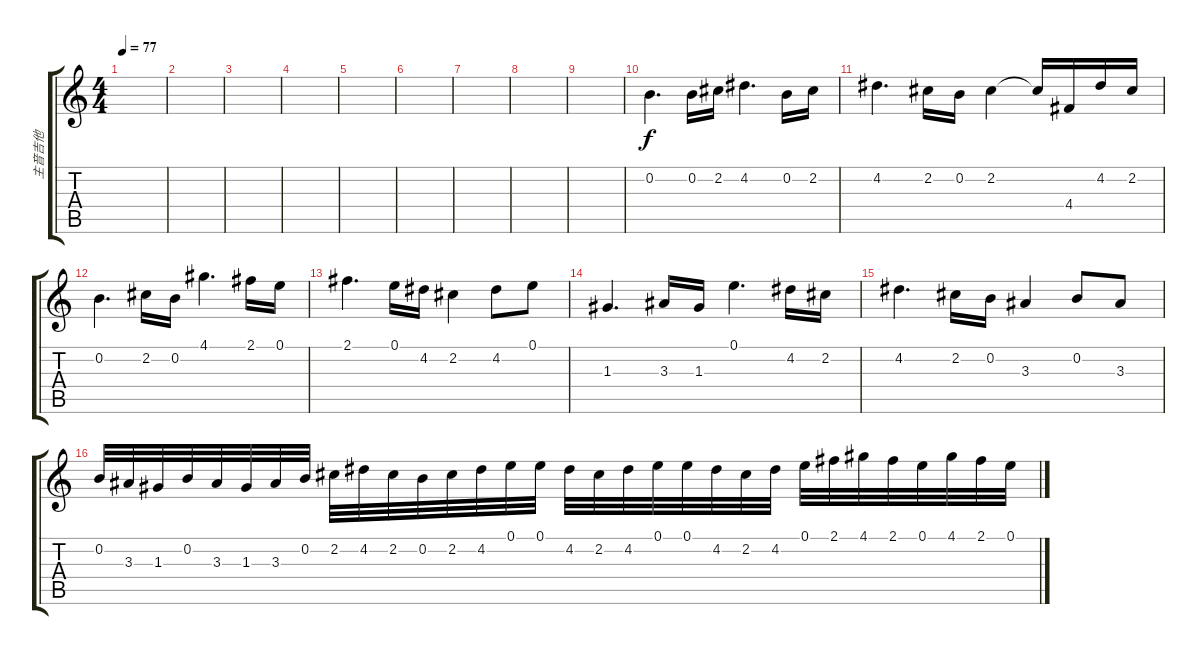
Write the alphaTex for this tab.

\track ("主音吉他" "主音吉他") {instrument distortionguitar}
\staff {score tabs}
\tuning (E4 B3 G3 D3 A2 E2) {hide}
\ts (4 4)
\tempo 77
\clef g2
\ks c
|
|
|
|
|
|
|
|
|
0.2.4{d} 0.2.16 2.2.16 4.2.4{d} 0.2.16 2.2.16 |
4.2.4{d} 2.2.16 0.2.16 2.2.4 2.2{t}.16 4.4.16 4.2.16 2.2.16 |
0.2.4{d} 2.2.16 0.2.16 4.1.4{d} 2.1.16 0.1.16 |
2.1.4{d} 0.1.16 4.2.16 2.2.4 4.2.8 0.1.8 |
1.3.4{d} 3.3.16 1.3.16 0.1.4{d} 4.2.16 2.2.16 |
4.2.4{d} 2.2.16 0.2.16 3.3.4 0.2.8 3.3.8 |
0.2.32 3.3.32 1.3.32 0.2.32 3.3.32 1.3.32 3.3.32 0.2.32 2.2.32 4.2.32 2.2.32 0.2.32 2.2.32 4.2.32 0.1.32 0.1.32 4.2.32 2.2.32 4.2.32 0.1.32 0.1.32 4.2.32 2.2.32 4.2.32 0.1.32 2.1.32 4.1.32 2.1.32 0.1.32 4.1.32 2.1.32 0.1.32
